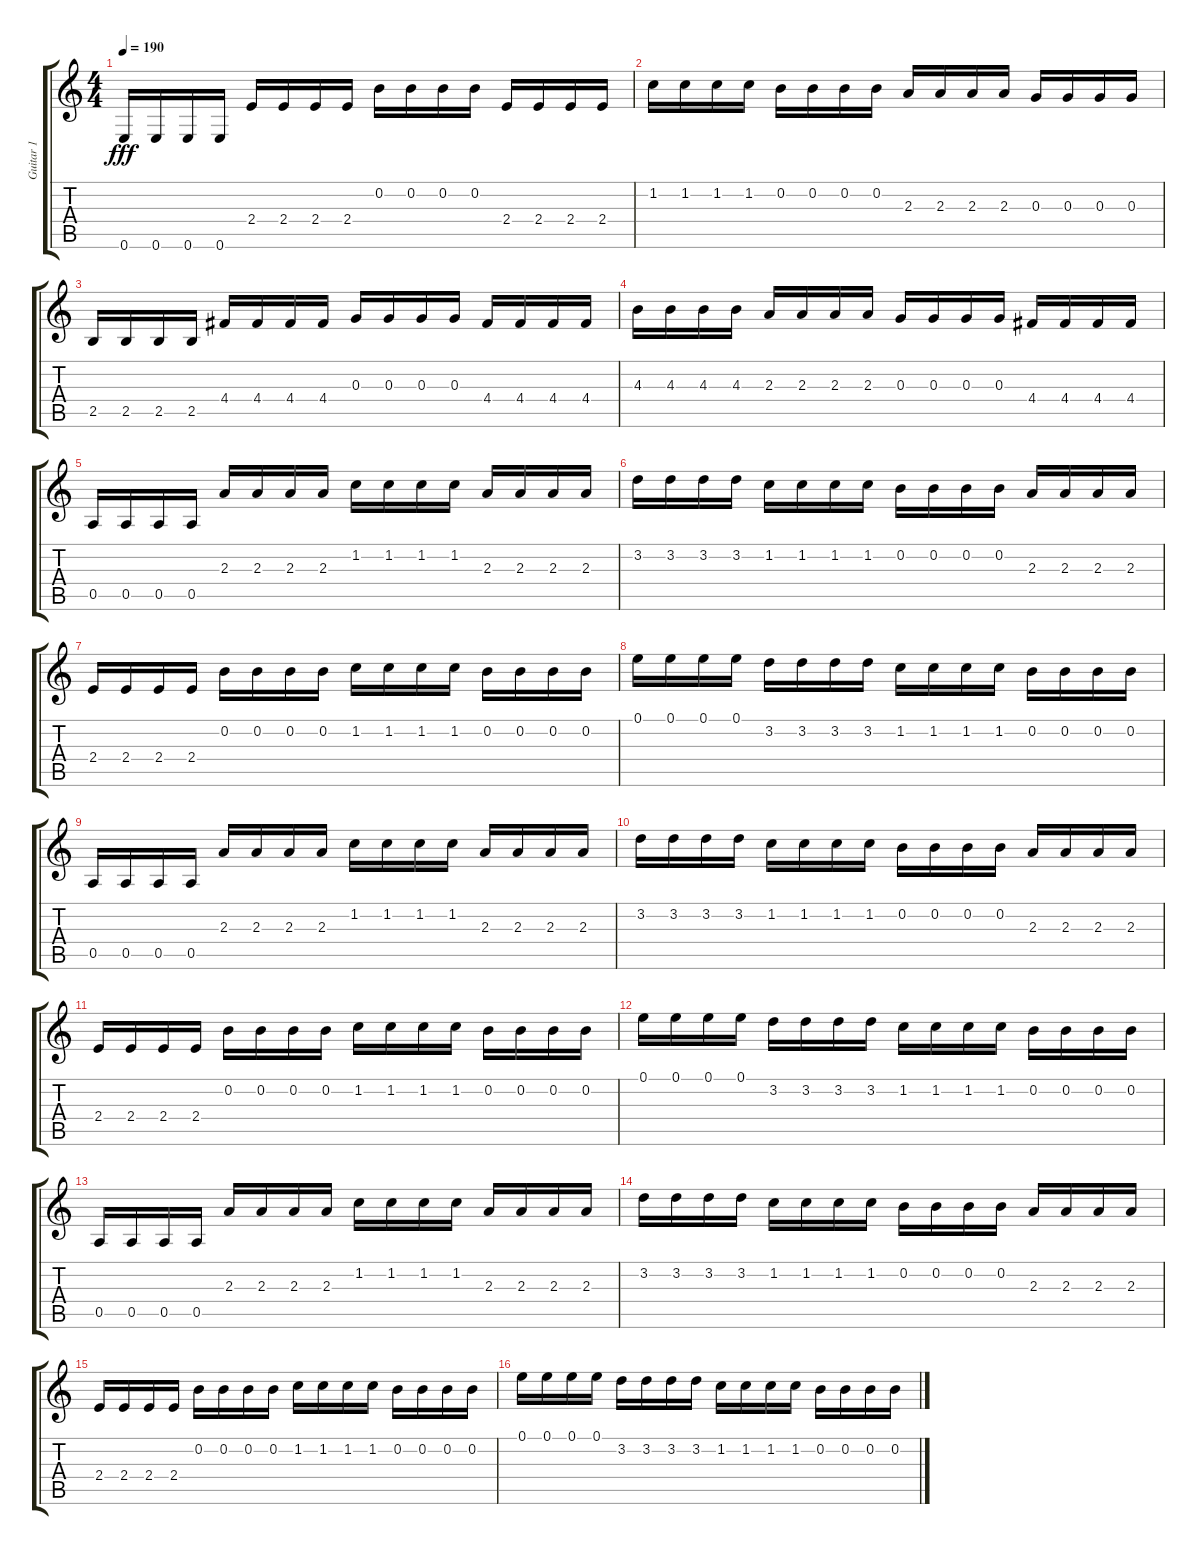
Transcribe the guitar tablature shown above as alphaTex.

\track ("Guitar 1" "Guitar 1") {instrument distortionguitar}
\staff {score tabs}
\tuning (E4 B3 G3 D3 A2 E2) {hide}
\ts (4 4)
\tempo 190
\clef g2
\ks c
0.6.16{dy fff} 0.6.16 0.6.16 0.6.16 2.4.16 2.4.16 2.4.16 2.4.16 0.2.16 0.2.16 0.2.16 0.2.16 2.4.16 2.4.16 2.4.16 2.4.16 |
1.2.16 1.2.16 1.2.16 1.2.16 0.2.16 0.2.16 0.2.16 0.2.16 2.3.16 2.3.16 2.3.16 2.3.16 0.3.16 0.3.16 0.3.16 0.3.16 |
2.5.16 2.5.16 2.5.16 2.5.16 4.4.16 4.4.16 4.4.16 4.4.16 0.3.16 0.3.16 0.3.16 0.3.16 4.4.16 4.4.16 4.4.16 4.4.16 |
4.3.16 4.3.16 4.3.16 4.3.16 2.3.16 2.3.16 2.3.16 2.3.16 0.3.16 0.3.16 0.3.16 0.3.16 4.4.16 4.4.16 4.4.16 4.4.16 |
0.5.16 0.5.16 0.5.16 0.5.16 2.3.16 2.3.16 2.3.16 2.3.16 1.2.16 1.2.16 1.2.16 1.2.16 2.3.16 2.3.16 2.3.16 2.3.16 |
3.2.16 3.2.16 3.2.16 3.2.16 1.2.16 1.2.16 1.2.16 1.2.16 0.2.16 0.2.16 0.2.16 0.2.16 2.3.16 2.3.16 2.3.16 2.3.16 |
2.4.16 2.4.16 2.4.16 2.4.16 0.2.16 0.2.16 0.2.16 0.2.16 1.2.16 1.2.16 1.2.16 1.2.16 0.2.16 0.2.16 0.2.16 0.2.16 |
0.1.16 0.1.16 0.1.16 0.1.16 3.2.16 3.2.16 3.2.16 3.2.16 1.2.16 1.2.16 1.2.16 1.2.16 0.2.16 0.2.16 0.2.16 0.2.16 |
0.5.16 0.5.16 0.5.16 0.5.16 2.3.16 2.3.16 2.3.16 2.3.16 1.2.16 1.2.16 1.2.16 1.2.16 2.3.16 2.3.16 2.3.16 2.3.16 |
3.2.16 3.2.16 3.2.16 3.2.16 1.2.16 1.2.16 1.2.16 1.2.16 0.2.16 0.2.16 0.2.16 0.2.16 2.3.16 2.3.16 2.3.16 2.3.16 |
2.4.16 2.4.16 2.4.16 2.4.16 0.2.16 0.2.16 0.2.16 0.2.16 1.2.16 1.2.16 1.2.16 1.2.16 0.2.16 0.2.16 0.2.16 0.2.16 |
0.1.16 0.1.16 0.1.16 0.1.16 3.2.16 3.2.16 3.2.16 3.2.16 1.2.16 1.2.16 1.2.16 1.2.16 0.2.16 0.2.16 0.2.16 0.2.16 |
0.5.16 0.5.16 0.5.16 0.5.16 2.3.16 2.3.16 2.3.16 2.3.16 1.2.16 1.2.16 1.2.16 1.2.16 2.3.16 2.3.16 2.3.16 2.3.16 |
3.2.16 3.2.16 3.2.16 3.2.16 1.2.16 1.2.16 1.2.16 1.2.16 0.2.16 0.2.16 0.2.16 0.2.16 2.3.16 2.3.16 2.3.16 2.3.16 |
2.4.16 2.4.16 2.4.16 2.4.16 0.2.16 0.2.16 0.2.16 0.2.16 1.2.16 1.2.16 1.2.16 1.2.16 0.2.16 0.2.16 0.2.16 0.2.16 |
0.1.16 0.1.16 0.1.16 0.1.16 3.2.16 3.2.16 3.2.16 3.2.16 1.2.16 1.2.16 1.2.16 1.2.16 0.2.16 0.2.16 0.2.16 0.2.16
